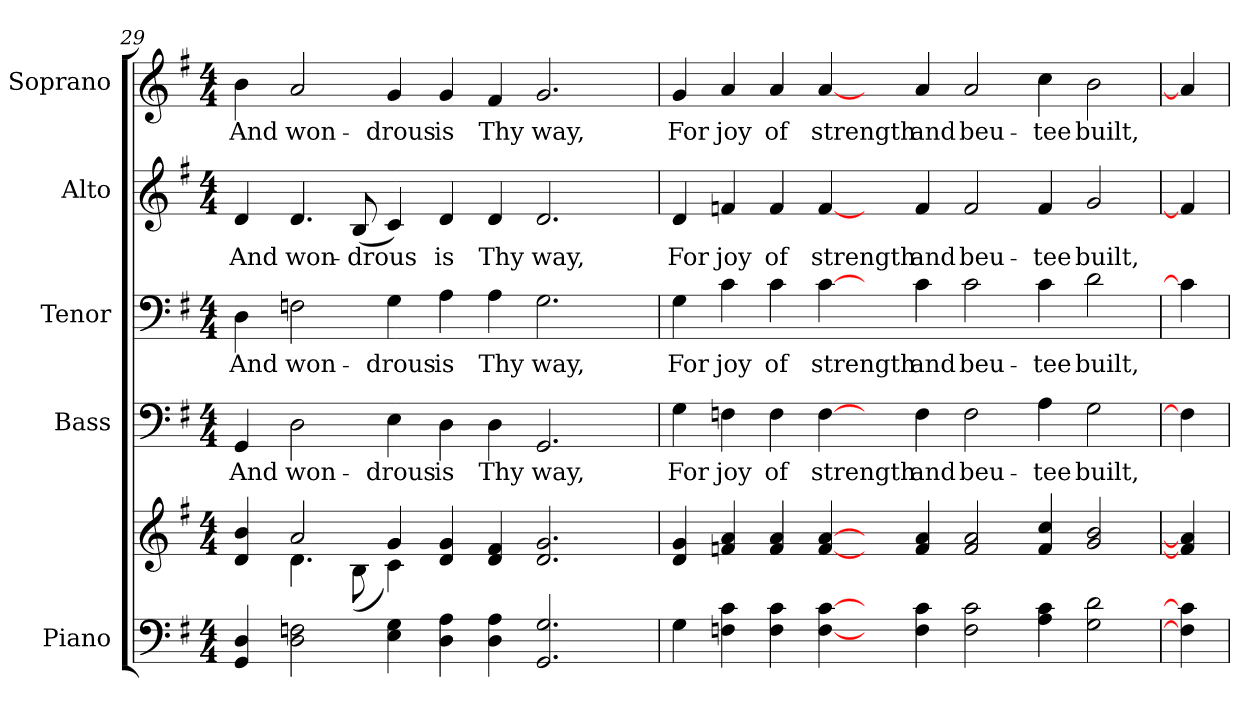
**kern	**kern	**kern	**text	**kern	**text	**kern	**text	**kern	**text
*part5	*part5	*part4	*part4	*part3	*part3	*part2	*part2	*part1	*part1
*staff6	*staff5	*staff4	*staff4	*staff3	*staff3	*staff2	*staff2	*staff1	*staff1
*I"Piano	*	*I"Bass	*	*I"Tenor	*	*I"Alto	*	*I"Soprano	*
*I'Pno.	*	*I'B.	*	*I'T.	*	*I'A.	*	*I'S.	*
!!LO:PB:g=z
*clefF4	*clefG2	*clefF4	*	*clefF4	*	*clefG2	*	*clefG2	*
*k[f#]	*k[f#]	*k[f#]	*	*k[f#]	*	*k[f#]	*	*k[f#]	*
*G:	*G:	*G:	*	*G:	*	*G:	*	*G:	*
*M4/4	*M4/4	*M4/4	*	*M4/4	*	*M4/4	*	*M4/4	*
=29	=29	=29	=29	=29	=29	=29	=29	=29	=29
*	*^	*	*	*	*	*	*	*	*
!	!	!	!	!LO:LY:b:color=#000000	!	!	!	!	!	!
!	!	!	!	!	!	!LO:LY:b:color=#000000	!	!	!	!
!	!	!	!	!	!	!	!	!LO:LY:b:color=#000000	!	!
!	!	!	!	!	!	!	!	!	!	!LO:LY:b:color=#000000
4GGi/ 4Di	4di/ 4bi	4ryy	4GGi/	And	4Di\	And	4di/	And	4bi\	And
!	!	!	!	!LO:LY:b:color=#000000	!	!	!	!	!	!
!	!	!	!	!	!	!LO:LY:b:color=#000000	!	!	!	!
!	!	!	!	!	!	!	!	!LO:LY:b:color=#000000	!	!
!	!	!	!	!	!	!	!	!	!	!LO:LY:b:color=#000000
2Di\ 2Fni	2ai/	4.di\	2Di\	won-	2Fni\	won-	4.di/	won-	2ai/	won-
!	!	!	!	!	!	!	!	!LO:LY:b:color=#000000	!	!
.	.	(8Bi\	.	.	.	.	(8Bi/	-drous	.	.
!	!	!	!	!LO:LY:b:color=#000000	!	!	!	!	!	!
!	!	!	!	!	!	!LO:LY:b:color=#000000	!	!	!	!
!	!	!	!	!	!	!	!	!	!	!LO:LY:b:color=#000000
4Ei\ 4Gi	4gi/	4ci\)	4Ei\	-drous	4Gi\	-drous	4ci/)	.	4gi/	-drous
!	!	!	!	!LO:LY:b:color=#000000	!	!	!	!	!	!
!	!	!	!	!	!	!LO:LY:b:color=#000000	!	!	!	!
!	!	!	!	!	!	!	!	!LO:LY:b:color=#000000	!	!
!	!	!	!	!	!	!	!	!	!	!LO:LY:b:color=#000000
4Di\ 4Ai	4di/ 4gi	1ryy	4Di\	is	4Ai\	is	4di/	is	4gi/	is
!	!	!	!	!LO:LY:b:color=#000000	!	!	!	!	!	!
!	!	!	!	!	!	!LO:LY:b:color=#000000	!	!	!	!
!	!	!	!	!	!	!	!	!LO:LY:b:color=#000000	!	!
!	!	!	!	!	!	!	!	!	!	!LO:LY:b:color=#000000
4Di\ 4Ai	4di/ 4f#i	.	4Di\	Thy	4Ai\	Thy	4di/	Thy	4f#i/	Thy
!	!	!	!	!LO:LY:b:color=#000000	!	!	!	!	!	!
!	!	!	!	!	!	!LO:LY:b:color=#000000	!	!	!	!
!	!	!	!	!	!	!	!	!LO:LY:b:color=#000000	!	!
!	!	!	!	!	!	!	!	!	!	!LO:LY:b:color=#000000
2.GGi/ 2.Gi	2.di/ 2.gi	.	2.GGi/	way,	2.Gi\	way,	2.di/	way,	2.gi/	way,
.	.	4ryy	.	.	.	.	.	.	.	.
*	*v	*v	*	*	*	*	*	*	*	*
!!LO:PB:g=z
=30	=30	=30	=30	=30	=30	=30	=30	=30	=30
*	*^	*	*	*	*	*	*	*	*
!	!	!	!	!LO:LY:b:color=#000000	!	!	!	!	!	!
*	*v	*v	*	*	*	*	*	*	*	*
*	*^	*	*	*	*	*	*	*	*
!	!	!	!	!	!	!LO:LY:b:color=#000000	!	!	!	!
*	*v	*v	*	*	*	*	*	*	*	*
*	*^	*	*	*	*	*	*	*	*
!	!	!	!	!	!	!	!	!LO:LY:b:color=#000000	!	!
*	*v	*v	*	*	*	*	*	*	*	*
*	*^	*	*	*	*	*	*	*	*
!	!	!	!	!	!	!	!	!	!	!LO:LY:b:color=#000000
*	*v	*v	*	*	*	*	*	*	*	*
4Gi\	4di/ 4gi	4Gi\	For	4Gi\	For	4di/	For	4gi/	For
!	!	!	!LO:LY:b:color=#000000	!	!	!	!	!	!
!	!	!	!	!	!LO:LY:b:color=#000000	!	!	!	!
!	!	!	!	!	!	!	!LO:LY:b:color=#000000	!	!
!	!	!	!	!	!	!	!	!	!LO:LY:b:color=#000000
4Fni\ 4ci	4fni/ 4ai	4Fni\	joy	4ci\	joy	4fni/	joy	4ai/	joy
!	!	!	!LO:LY:b:color=#000000	!	!	!	!	!	!
!	!	!	!	!	!LO:LY:b:color=#000000	!	!	!	!
!	!	!	!	!	!	!	!LO:LY:b:color=#000000	!	!
!	!	!	!	!	!	!	!	!	!LO:LY:b:color=#000000
4Fi\ 4ci	4fi/ 4ai	4Fi\	of	4ci\	of	4fi/	of	4ai/	of
!	!	!	!LO:LY:b:color=#000000	!	!	!	!	!	!
!	!	!	!	!	!LO:LY:b:color=#000000	!	!	!	!
!	!	!	!	!	!	!	!LO:LY:b:color=#000000	!	!
!	!	!	!	!	!	!	!	!	!LO:LY:b:color=#000000
[4Fi\ [4ci	[4fi/ [4ai	[4Fi\	strength	[4ci\	strength	[4fi/	strength	[4ai/	strength
4ryy	4ryy	4ryy	.	4ryy	.	4ryy	.	4ryy	.
!	!	!	!LO:LY:b:color=#000000	!	!	!	!	!	!
!	!	!	!	!	!LO:LY:b:color=#000000	!	!	!	!
!	!	!	!	!	!	!	!LO:LY:b:color=#000000	!	!
!	!	!	!	!	!	!	!	!	!LO:LY:b:color=#000000
4Fi\ 4ci	4fi/ 4ai	4Fi\	and	4ci\	and	4fi/	and	4ai/	and
!	!	!	!LO:LY:b:color=#000000	!	!	!	!	!	!
!	!	!	!	!	!LO:LY:b:color=#000000	!	!	!	!
!	!	!	!	!	!	!	!LO:LY:b:color=#000000	!	!
!	!	!	!	!	!	!	!	!	!LO:LY:b:color=#000000
2Fi\ 2ci	2fi/ 2ai	2Fi\	beu-	2ci\	beu-	2fi/	beu-	2ai/	beu-
!	!	!	!LO:LY:b:color=#000000	!	!	!	!	!	!
!	!	!	!	!	!LO:LY:b:color=#000000	!	!	!	!
!	!	!	!	!	!	!	!LO:LY:b:color=#000000	!	!
!	!	!	!	!	!	!	!	!	!LO:LY:b:color=#000000
4Ai\ 4ci	4fi/ 4cci	4Ai\	-tee	4ci\	-tee	4fi/	-tee	4cci\	-tee
!	!	!	!LO:LY:b:color=#000000	!	!	!	!	!	!
!	!	!	!	!	!LO:LY:b:color=#000000	!	!	!	!
!	!	!	!	!	!	!	!LO:LY:b:color=#000000	!	!
!	!	!	!	!	!	!	!	!	!LO:LY:b:color=#000000
2Gi\ 2di	2gi/ 2bi	2Gi\	built,	2di\	built,	2gi/	built,	2bi\	built,
=31	=31	=31	=31	=31	=31	=31	=31	=31	=31
4Fi\] 4ci]	4fi/] 4ai]	4Fi\]	.	4ci\]	.	4fi/]	.	4ai/]	.
=	=	=	=	=	=	=	=	=	=
*-	*-	*-	*-	*-	*-	*-	*-	*-	*-
